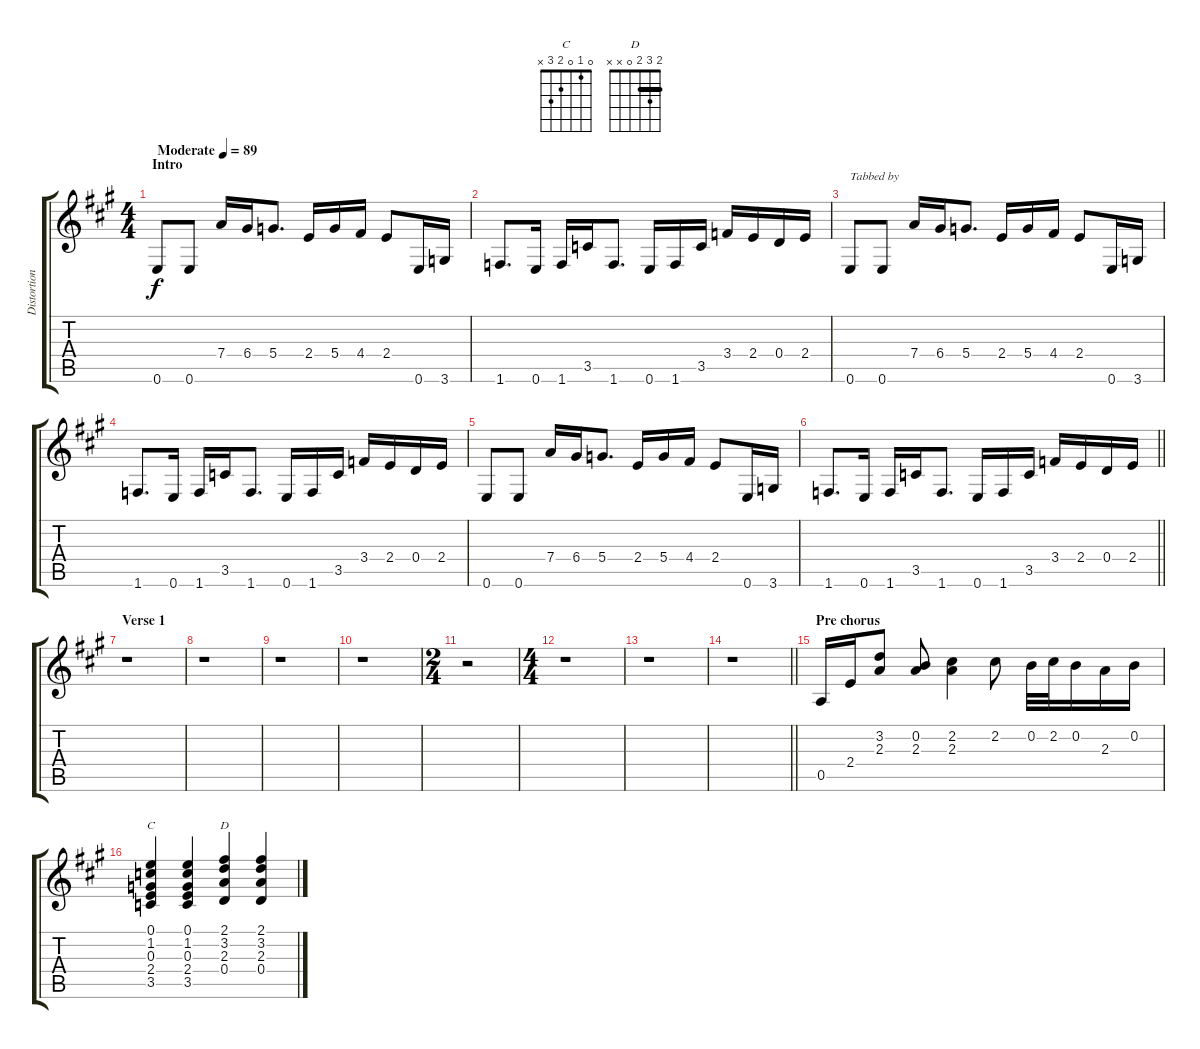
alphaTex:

\track ("Distortion" "Distortion") {instrument distortionguitar}
\staff {score tabs}
\tuning (E4 B3 G3 D3 A2 E2) {hide}
\chord ("C" 0 1 0 2 3 x)
\chord ("D" 2 3 2 0 x x) {barre 2}
\ts (4 4)
\section ("" "Intro")
\tempo (89 "Moderate")
\clef g2
\ks a
0.6.8{dy f instrument distortionguitar} 0.6.8 7.4.16 6.4.16 5.4.8{d} 2.4.16 5.4.16 4.4.16 2.4.8 0.6.16 3.6.16 |
1.6.8{d} 0.6.16 1.6.16 3.5.16 1.6.8{d} 0.6.16 1.6.16 3.5.16 3.4.16 2.4.16 0.4.16 2.4.16 |
0.6.8{txt "Tabbed by"} 0.6.8 7.4.16 6.4.16 5.4.8{d} 2.4.16 5.4.16 4.4.16 2.4.8 0.6.16 3.6.16 |
1.6.8{d} 0.6.16 1.6.16 3.5.16 1.6.8{d} 0.6.16 1.6.16 3.5.16 3.4.16 2.4.16 0.4.16 2.4.16 |
0.6.8 0.6.8 7.4.16 6.4.16 5.4.8{d} 2.4.16 5.4.16 4.4.16 2.4.8 0.6.16 3.6.16 |
\barLineRight lightlight
1.6.8{d} 0.6.16 1.6.16 3.5.16 1.6.8{d} 0.6.16 1.6.16 3.5.16 3.4.16 2.4.16 0.4.16 2.4.16 |
\section ("" "Verse 1")
r.1 |
r.1 |
r.1 |
r.1 |
\ts (2 4)
r.2 |
\ts (4 4)
r.1 |
r.1 |
\barLineRight lightlight
r.1 |
\section ("" "Pre chorus")
0.5.16{instrument distortionguitar} 2.4.16 (3.2 2.3).8 (0.2 2.3).8 (2.2 2.3).4 2.2.8 0.2.32 2.2.32 0.2.16 2.3.16 0.2.16 |
(0.1 1.2 0.3 2.4 3.5).4{ch "C"} (0.1 1.2 0.3 2.4 3.5).4 (2.1 3.2 2.3 0.4).4{ch "D"} (2.1 3.2 2.3 0.4).4
